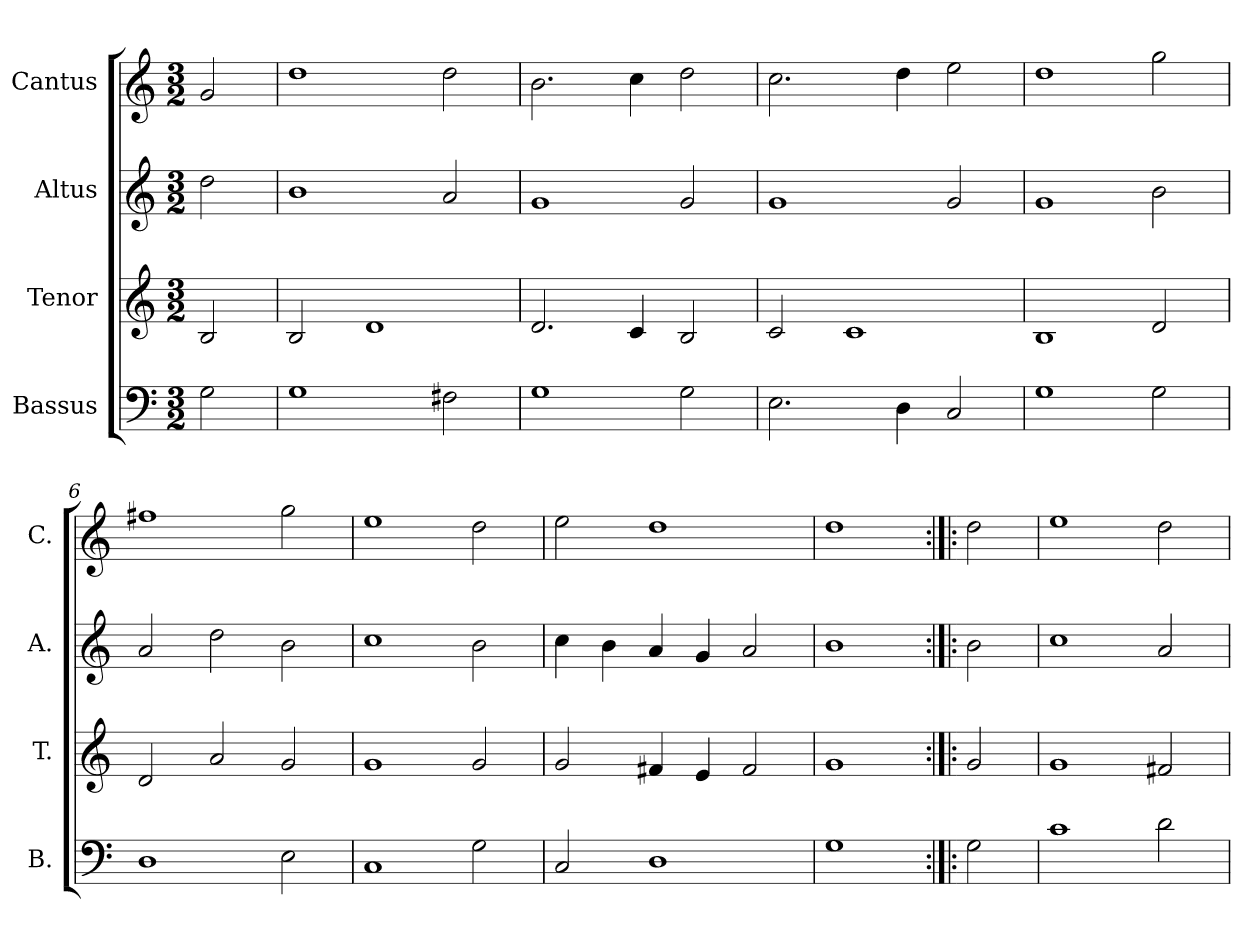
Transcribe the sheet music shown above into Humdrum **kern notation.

**kern	**kern	**kern	**kern
*part4	*part3	*part2	*part1
*staff4	*staff3	*staff2	*staff1
*I"Bassus	*I"Tenor	*I"Altus	*I"Cantus
*I'B.	*I'T.	*I'A.	*I'C.
*clefF4	*clefG2	*clefG2	*clefG2
*k[]	*k[]	*k[]	*k[]
*C:	*C:	*C:	*C:
*M3/2	*M3/2	*M3/2	*M3/2
=1	=1	=1	=1
2G\	2B/	2dd\	2g/
=2	=2	=2	=2
1G\	2B/	1b\	1dd\
.	1d/	.	.
2F#X\	.	2a/	2dd\
=3	=3	=3	=3
1G\	2.d/	1g/	2.b\
.	4c/	.	4cc\
2G\	2B/	2g/	2dd\
=4	=4	=4	=4
2.E\	2c/	1g/	2.cc\
.	1c/	.	.
4D\	.	.	4dd\
2C/	.	2g/	2ee\
=5	=5	=5	=5
1G\	1B/	1g/	1dd\
2G\	2d/	2b\	2gg\
=6	=6	=6	=6
1D\	2d/	2a/	1ff#X\
.	2a/	2dd\	.
2E\	2g/	2b\	2gg\
=7	=7	=7	=7
1C/	1g/	1cc\	1ee\
2G\	2g/	2b\	2dd\
=8	=8	=8	=8
2C/	2g/	4cc\	2ee\
.	.	4b\	.
1D\	4f#X/	4a/	1dd\
.	4e/	4g/	.
.	2f#/	2a/	.
=9	=9	=9	=9
1G\	1g/	1b\	1dd\
=10:|!|:	=10:|!|:	=10:|!|:	=10:|!|:
2G\	2g/	2b\	2dd\
=11	=11	=11	=11
1c\	1g/	1cc\	1ee\
2d\	2f#X/	2a/	2dd\
=	=	=	=
*-	*-	*-	*-
